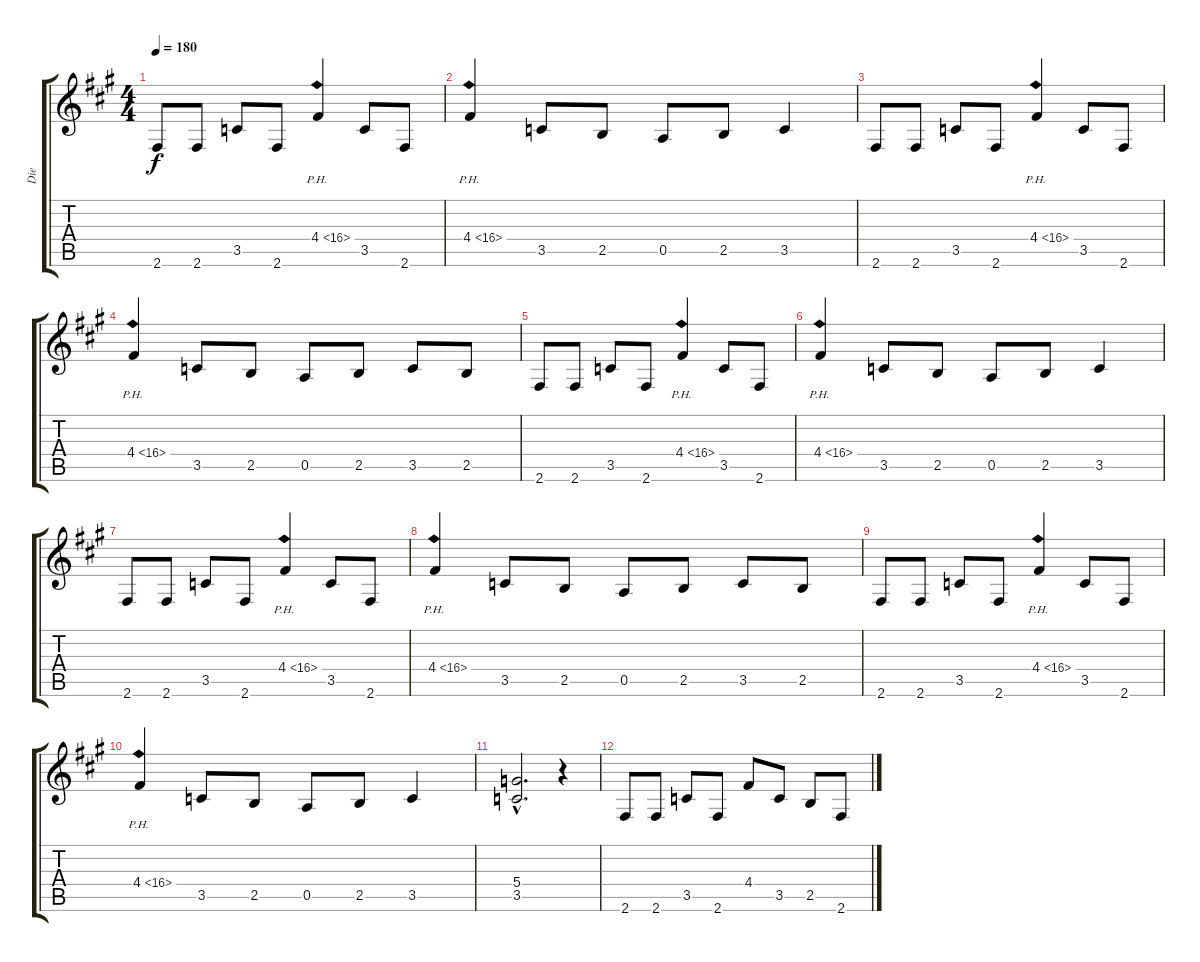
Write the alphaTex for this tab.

\track ("Die" "Die") {instrument overdrivenguitar}
\staff {score tabs}
\tuning (E4 B3 G3 D3 A2 E2) {hide}
\ts (4 4)
\tempo 180
\clef g2
\ks a
2.6.8{dy f} 2.6.8 3.5.8 2.6.8 4.4{ph 12}.4 3.5.8 2.6.8 |
4.4{ph 12}.4 3.5.8 2.5.8 0.5.8 2.5.8 3.5.4 |
2.6.8 2.6.8 3.5.8 2.6.8 4.4{ph 12}.4 3.5.8 2.6.8 |
4.4{ph 12}.4 3.5.8 2.5.8 0.5.8 2.5.8 3.5.8 2.5.8 |
2.6.8 2.6.8 3.5.8 2.6.8 4.4{ph 12}.4 3.5.8 2.6.8 |
4.4{ph 12}.4 3.5.8 2.5.8 0.5.8 2.5.8 3.5.4 |
2.6.8 2.6.8 3.5.8 2.6.8 4.4{ph 12}.4 3.5.8 2.6.8 |
4.4{ph 12}.4 3.5.8 2.5.8 0.5.8 2.5.8 3.5.8 2.5.8 |
2.6.8 2.6.8 3.5.8 2.6.8 4.4{ph 12}.4 3.5.8 2.6.8 |
4.4{ph 12}.4 3.5.8 2.5.8 0.5.8 2.5.8 3.5.4 |
(5.4{hac} 3.5{hac}).2{d} r.4 |
2.6.8 2.6.8 3.5.8 2.6.8 4.4.8 3.5.8 2.5.8 2.6.8
